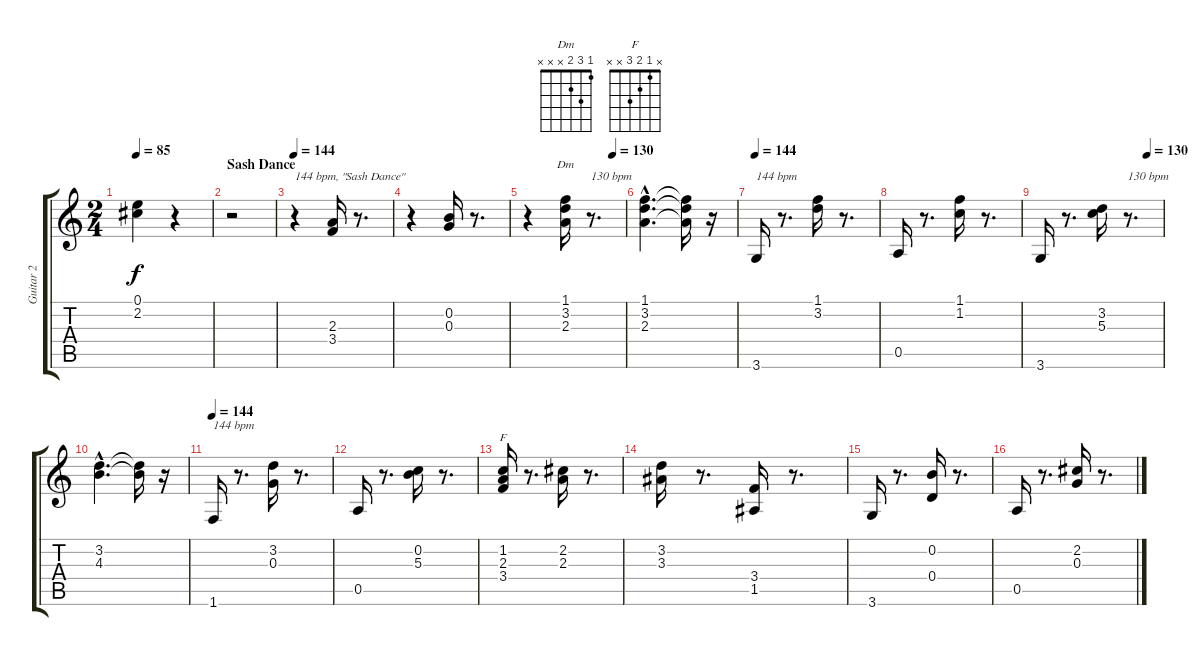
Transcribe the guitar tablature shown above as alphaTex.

\track ("Guitar 2" "Guitar 2") {instrument acousticguitarnylon}
\staff {score tabs}
\tuning (E4 B3 G3 D3 A2 E2) {hide}
\chord ("Dm" 1 3 2 x x x)
\chord ("F" x 1 2 3 x x)
\ts (2 4)
\tempo 85
\clef g2
\ks c
(0.1 2.2).4{dy f} r.4 |
\section ("" "Sash Dance")
r.2 |
\tempo 144
r.4{txt "144 bpm, \"Sash Dance\""} (2.3 3.4).16 r.8{d} |
r.4 (0.2 0.3).16 r.8{d} |
\tempo (130 0.875)
r.4 (1.1 3.2 2.3).16{ch "Dm"} r.8{d txt "130 bpm"} |
(1.1{hac} 3.2{hac} 2.3{hac}).4{d} (1.1{t} 3.2{t} 2.3{t}).16 r.16 |
\tempo 144
3.6.16{txt "144 bpm"} r.8{d} (1.1 3.2).16 r.8{d} |
0.5.16 r.8{d} (1.1 1.2).16 r.8{d} |
\tempo (130 0.875)
3.6.16 r.8{d} (3.2 5.3).16 r.8{d txt "130 bpm"} |
(3.2{hac} 4.3{hac}).4{d} (3.2{t} 4.3{t}).16 r.16 |
\tempo 144
1.6.16{txt "144 bpm"} r.8{d} (3.2 0.3).16 r.8{d} |
0.5.16 r.8{d} (0.2 5.3).16 r.8{d} |
(1.2 2.3 3.4).16{ch "F"} r.8{d} (2.2 2.3).16 r.8{d} |
(3.2 3.3).16 r.8{d} (3.4 1.5).16 r.8{d} |
3.6.16 r.8{d} (0.2 0.4).16 r.8{d} |
0.5.16 r.8{d} (2.2 0.3).16 r.8{d}
